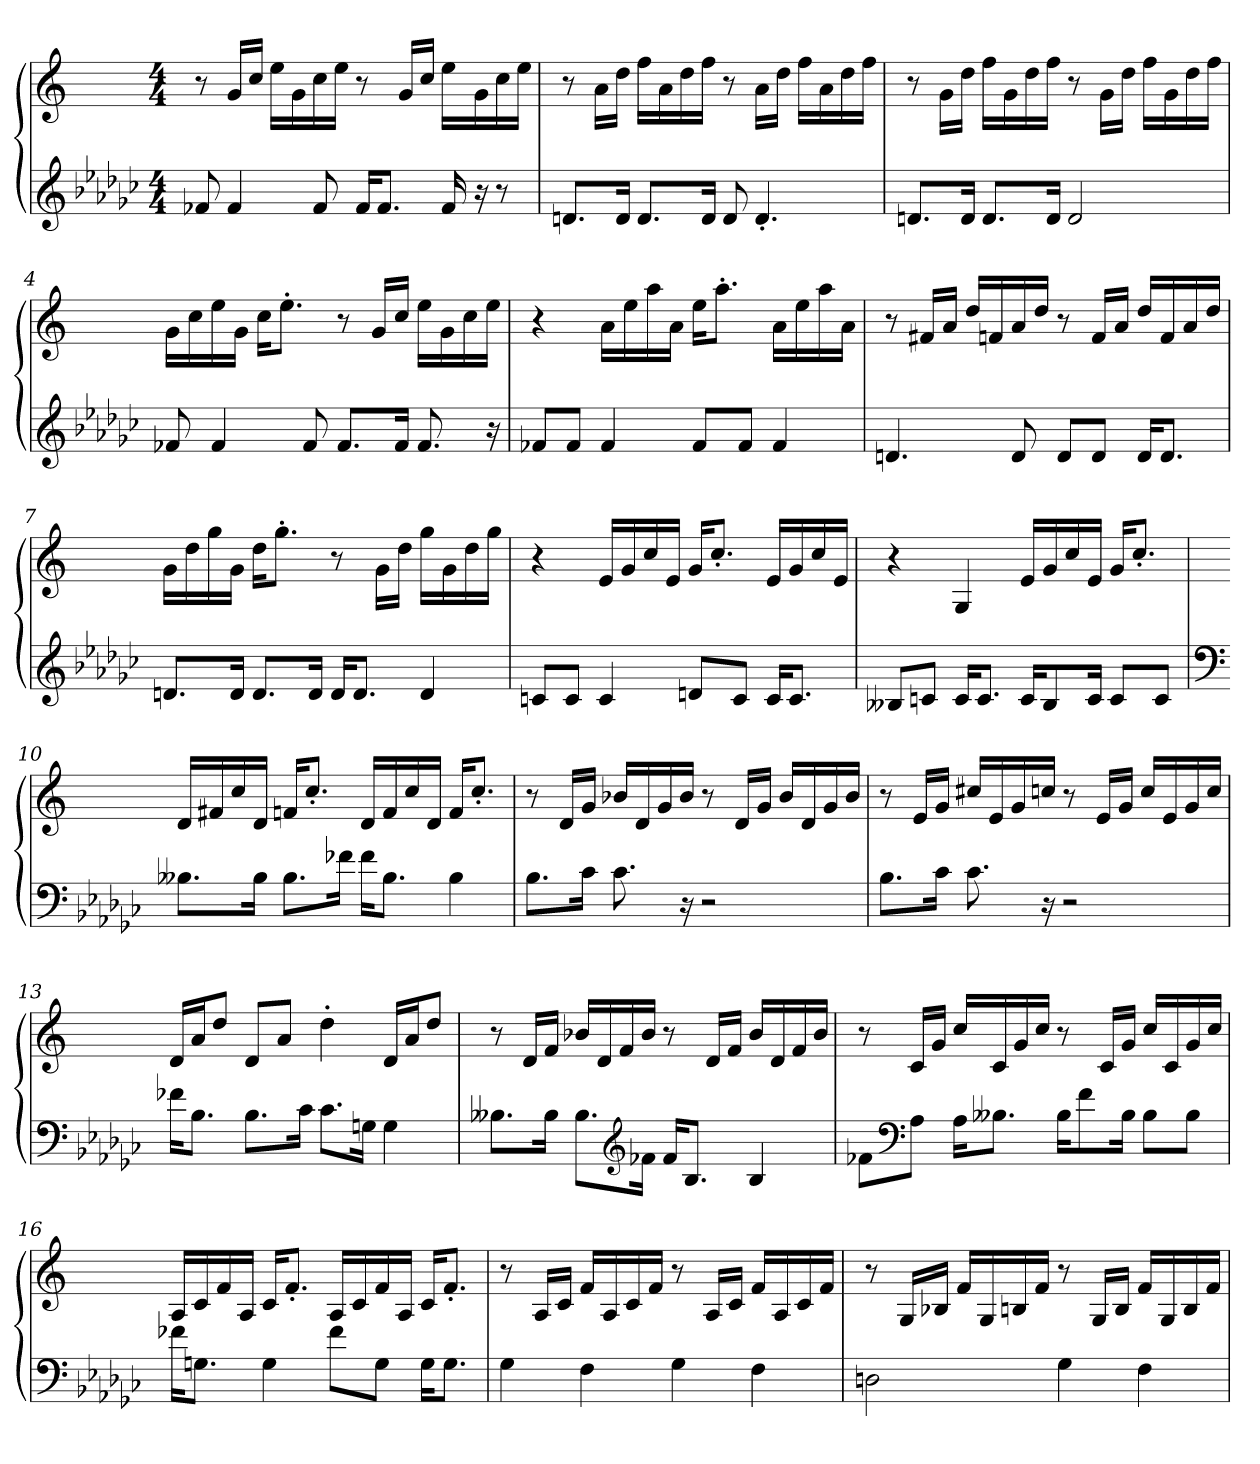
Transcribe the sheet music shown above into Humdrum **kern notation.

**kern	**kern
*part1	*part1
*staff2	*staff1
*clefG2	*clefG2
*k[b-e-a-d-g-c-]	*
*M4/4	*M4/4
=1	=1
8f-X	8r
4f-	16gLL
.	16ccJJ
.	16eeLL
.	16g
8f-	16cc
.	16eeJJ
16f-KL	8r
8.f-J	.
.	16gLL
.	16ccJJ
16f-	16eeLL
16r	16g
8r	16cc
.	16eeJJ
=2	=2
8.dnL	8r
.	16aLL
16dJk	16ddJJ
8.dL	16ffLL
.	16a
.	16dd
16dJk	16ffJJ
8d	8r
4.d'	16aLL
.	16ddJJ
.	16ffLL
.	16a
.	16dd
.	16ffJJ
=3	=3
8.dnL	8r
.	16gLL
16dJk	16ddJJ
8.dL	16ffLL
.	16g
.	16dd
16dJk	16ffJJ
2d	8r
.	16gLL
.	16ddJJ
.	16ffLL
.	16g
.	16dd
.	16ffJJ
=4	=4
8f-X	16gLL
.	16cc
4f-	16ee
.	16gJJ
.	16ccKL
.	8.ee'J
8f-	.
8.f-L	8r
.	16gLL
16f-Jk	16ccJJ
8.f-	16eeLL
.	16g
.	16cc
16r	16eeJJ
=5	=5
8f-XL	4r
8f-J	.
4f-	16aLL
.	16ee
.	16aa
.	16aJJ
8f-L	16eeKL
.	8.aa'J
8f-J	.
4f-	16aLL
.	16ee
.	16aa
.	16aJJ
=6	=6
4.dn	8r
.	16f#XLL
.	16aJJ
.	16ddLL
.	16fn
8d	16a
.	16ddJJ
8dL	8r
8dJ	16fLL
.	16aJJ
16dKL	16ddLL
8.dJ	16f
.	16a
.	16ddJJ
=7	=7
8.dnL	16gLL
.	16dd
.	16gg
16dJk	16gJJ
8.dL	16ddKL
.	8.gg'J
16dJk	.
16dKL	8r
8.dJ	.
.	16gLL
.	16ddJJ
4d	16ggLL
.	16g
.	16dd
.	16ggJJ
=8	=8
8cnL	4r
8cJ	.
4c	16eLL
.	16g
.	16cc
.	16eJJ
8dnL	16gKL
.	8.cc'J
8cJ	.
16cKL	16eLL
8.cJ	16g
.	16cc
.	16eJJ
=9	=9
8B--XL	4r
8cnJ	.
16cKL	4G
8.cJ	.
16cKL	16eLL
8B--	16g
.	16cc
16cJk	16eJJ
8cL	16gKL
.	8.cc'J
8cJ	.
=10	=10
*clefF4	*
8.B--XL	16dLL
.	16f#X
.	16cc
16B--Jk	16dJJ
8.B--L	16fnKL
.	8.cc'J
16f-XJk	.
16f-KL	16dLL
8.B--J	16f
.	16cc
.	16dJJ
4B--	16fKL
.	8.cc'J
=11	=11
8.B-L	8r
.	16dLL
16c-Jk	16gJJ
8.c-	16b-XLL
.	16d
.	16g
16r	16b-JJ
2r	8r
.	16dLL
.	16gJJ
.	16b-LL
.	16d
.	16g
.	16b-JJ
=12	=12
8.B-L	8r
.	16eLL
16c-Jk	16gJJ
8.c-	16cc#XLL
.	16e
.	16g
16r	16ccnJJ
2r	8r
.	16eLL
.	16gJJ
.	16ccLL
.	16e
.	16g
.	16ccJJ
=13	=13
16f-XKL	16dLL
8.B-J	16aJ
.	8ddJ
8.B-L	8dL
.	8aJ
16c-Jk	.
8.c-L	4dd'
16GnJk	.
4G	16dLL
.	16aJ
.	8ddJ
=14	=14
8.B--XL	8r
.	16dLL
16B--Jk	16fJJ
8.B--L	16b-XLL
.	16d
.	16f
*clefG2	*
16f-XJk	16b-JJ
16f-KL	8r
8.B--J	.
.	16dLL
.	16fJJ
4B--	16b-LL
.	16d
.	16f
.	16b-JJ
=15	=15
8f-XL	8r
*clefF4	*
8A-J	16cLL
.	16gJJ
16A-KL	16ccLL
8.B--XJ	16c
.	16g
.	16ccJJ
16B--KL	8r
8f-	.
.	16cLL
16B--Jk	16gJJ
8B--L	16ccLL
.	16c
8B--J	16g
.	16ccJJ
=16	=16
16f-XKL	16ALL
8.GnJ	16c
.	16f
.	16AJJ
4G	16cKL
.	8.f'J
8f-L	16ALL
.	16c
8GJ	16f
.	16AJJ
16GKL	16cKL
8.GJ	8.f'J
=17	=17
4G-	8r
.	16ALL
.	16cJJ
4F	16fLL
.	16A
.	16c
.	16fJJ
4G-	8r
.	16ALL
.	16cJJ
4F	16fLL
.	16A
.	16c
.	16fJJ
=18	=18
2Dn	8r
.	16GLL
.	16B-XJJ
.	16fLL
.	16G
.	16Bn
.	16fJJ
4G-	8r
.	16GLL
.	16BJJ
4F	16fLL
.	16G
.	16B
.	16fJJ
=	=
*-	*-
